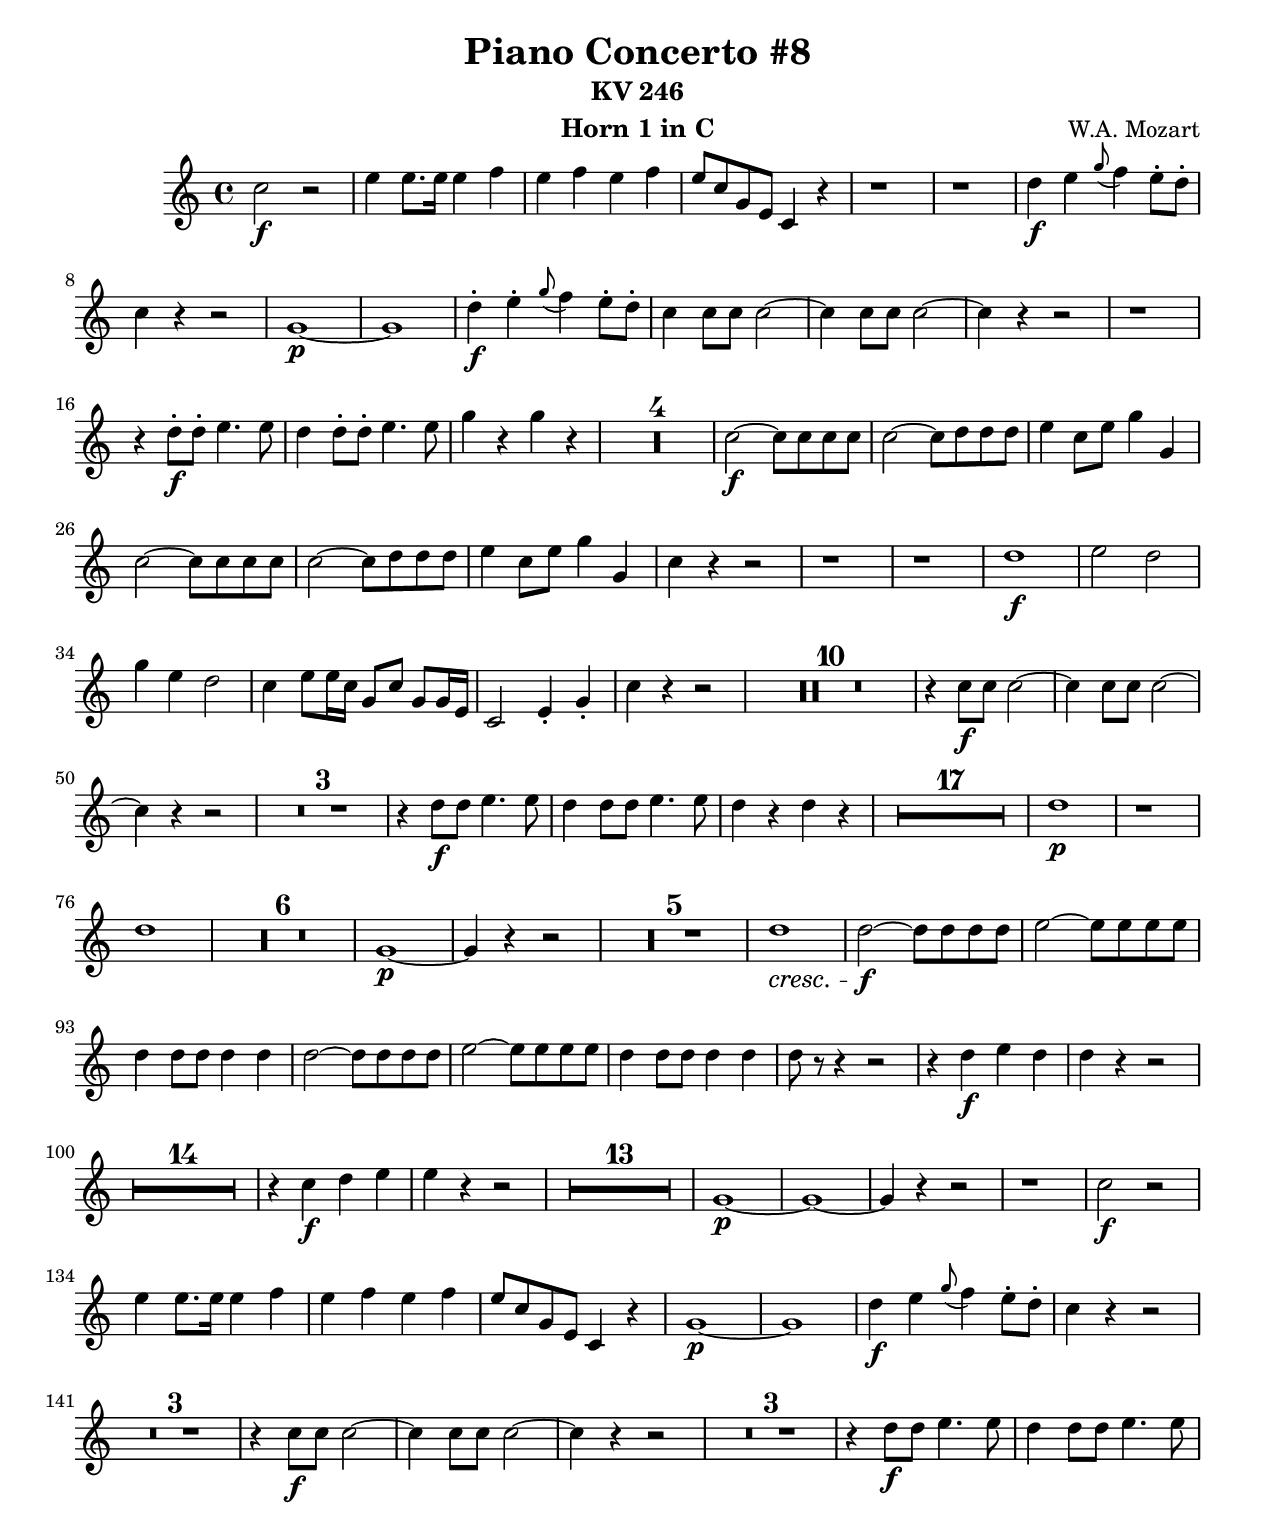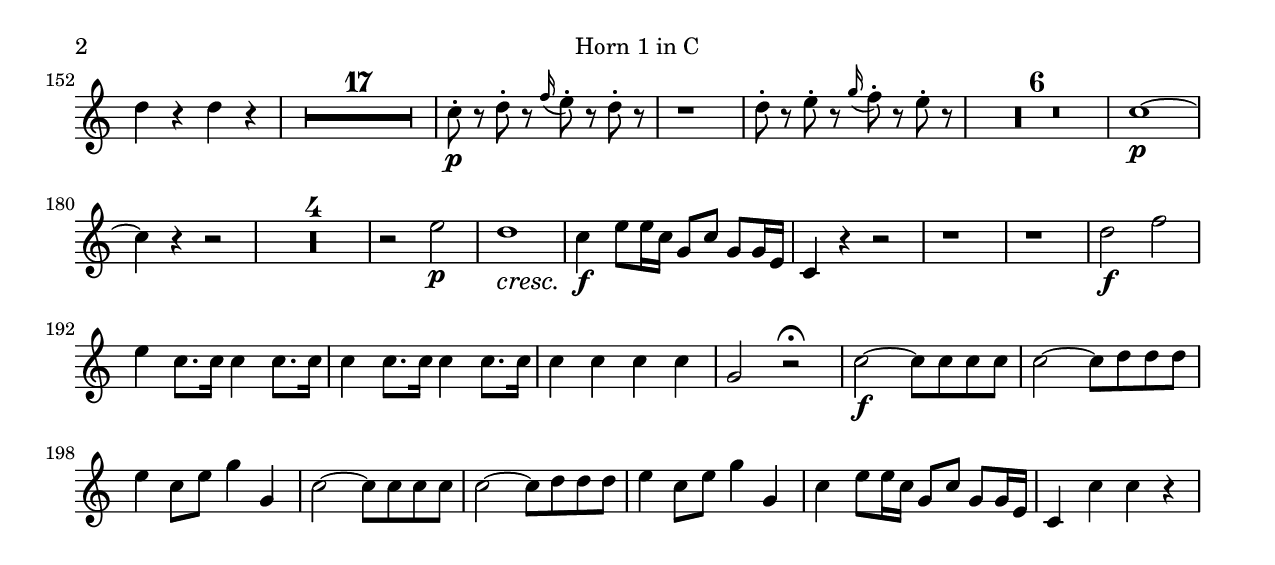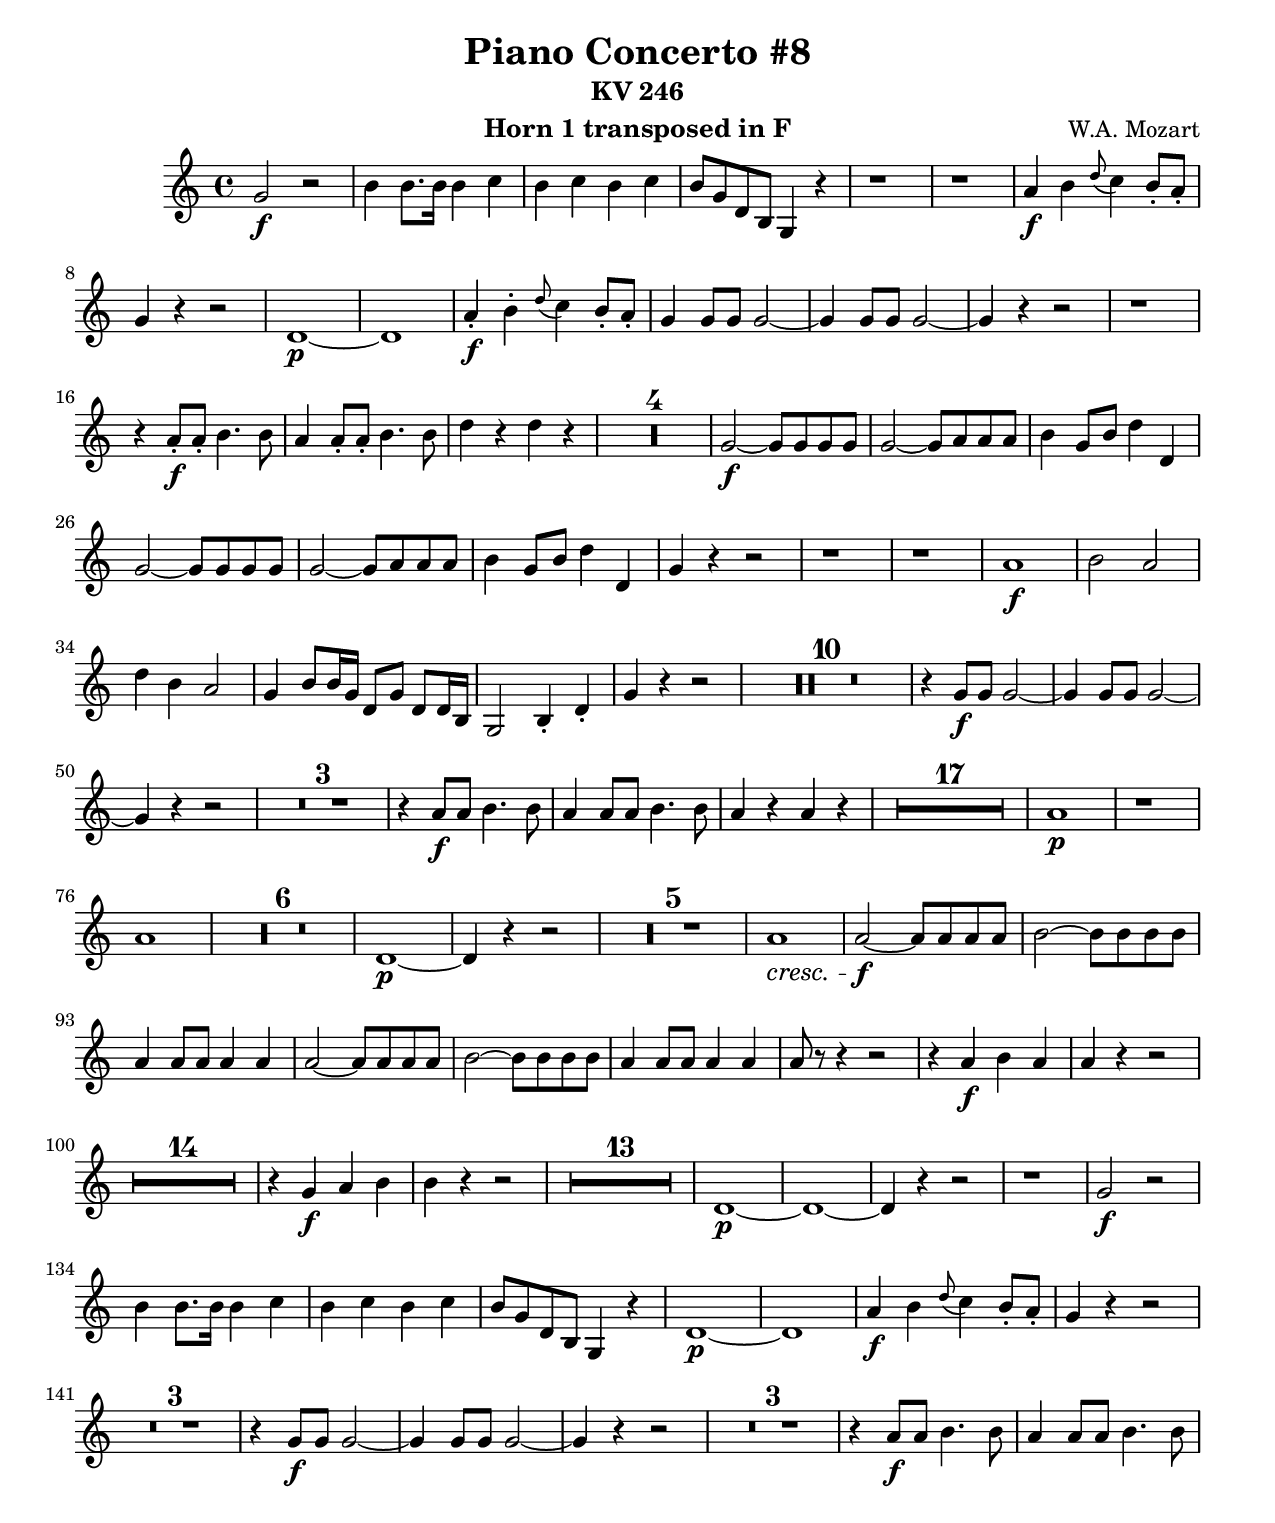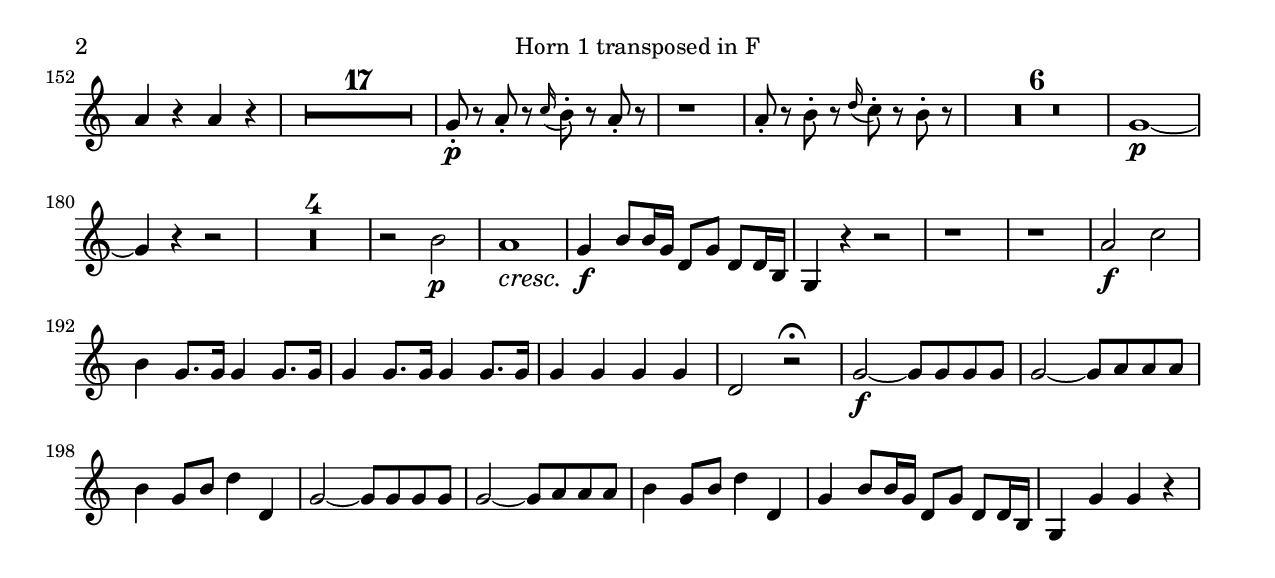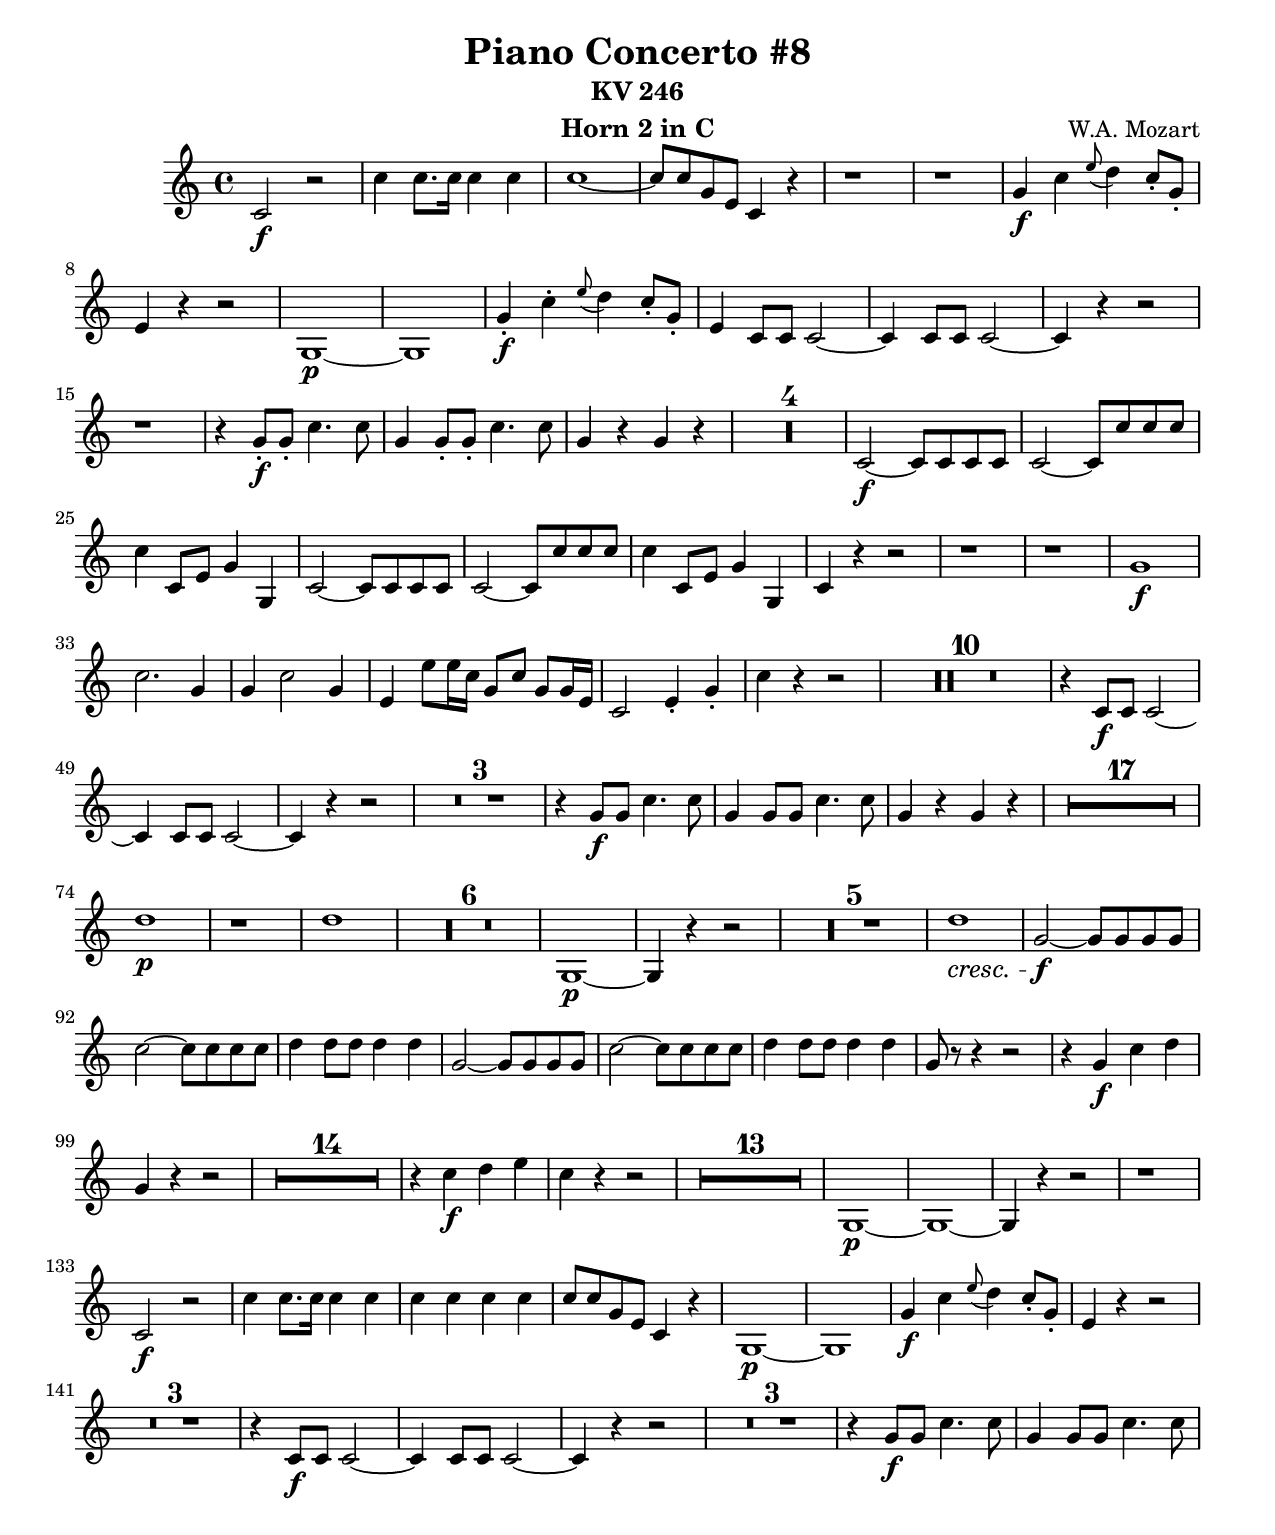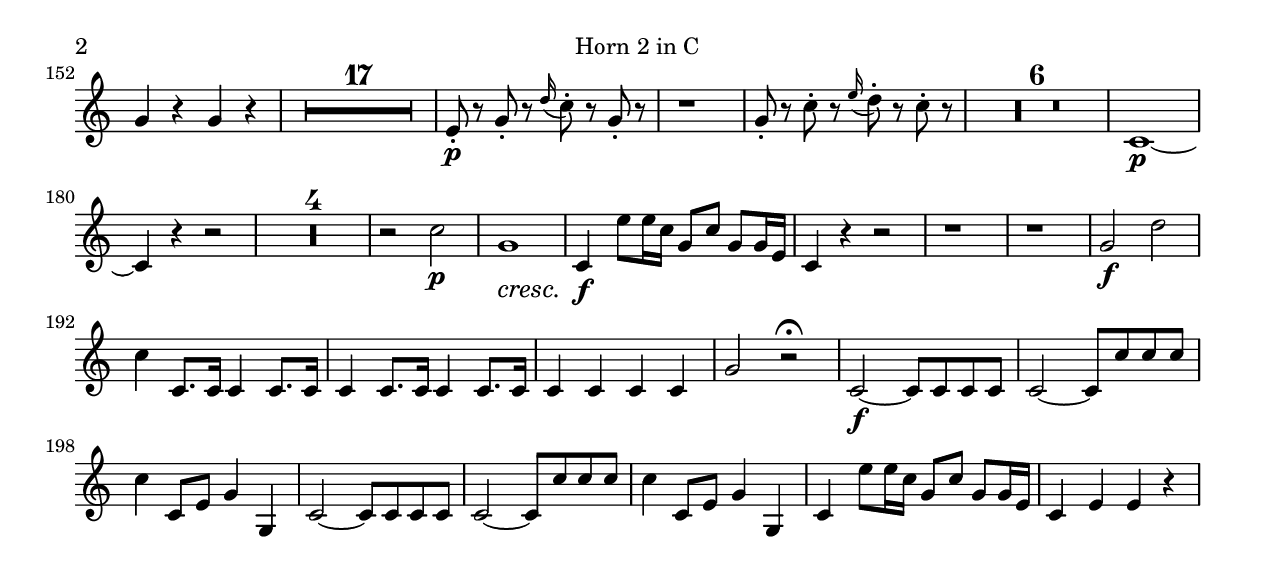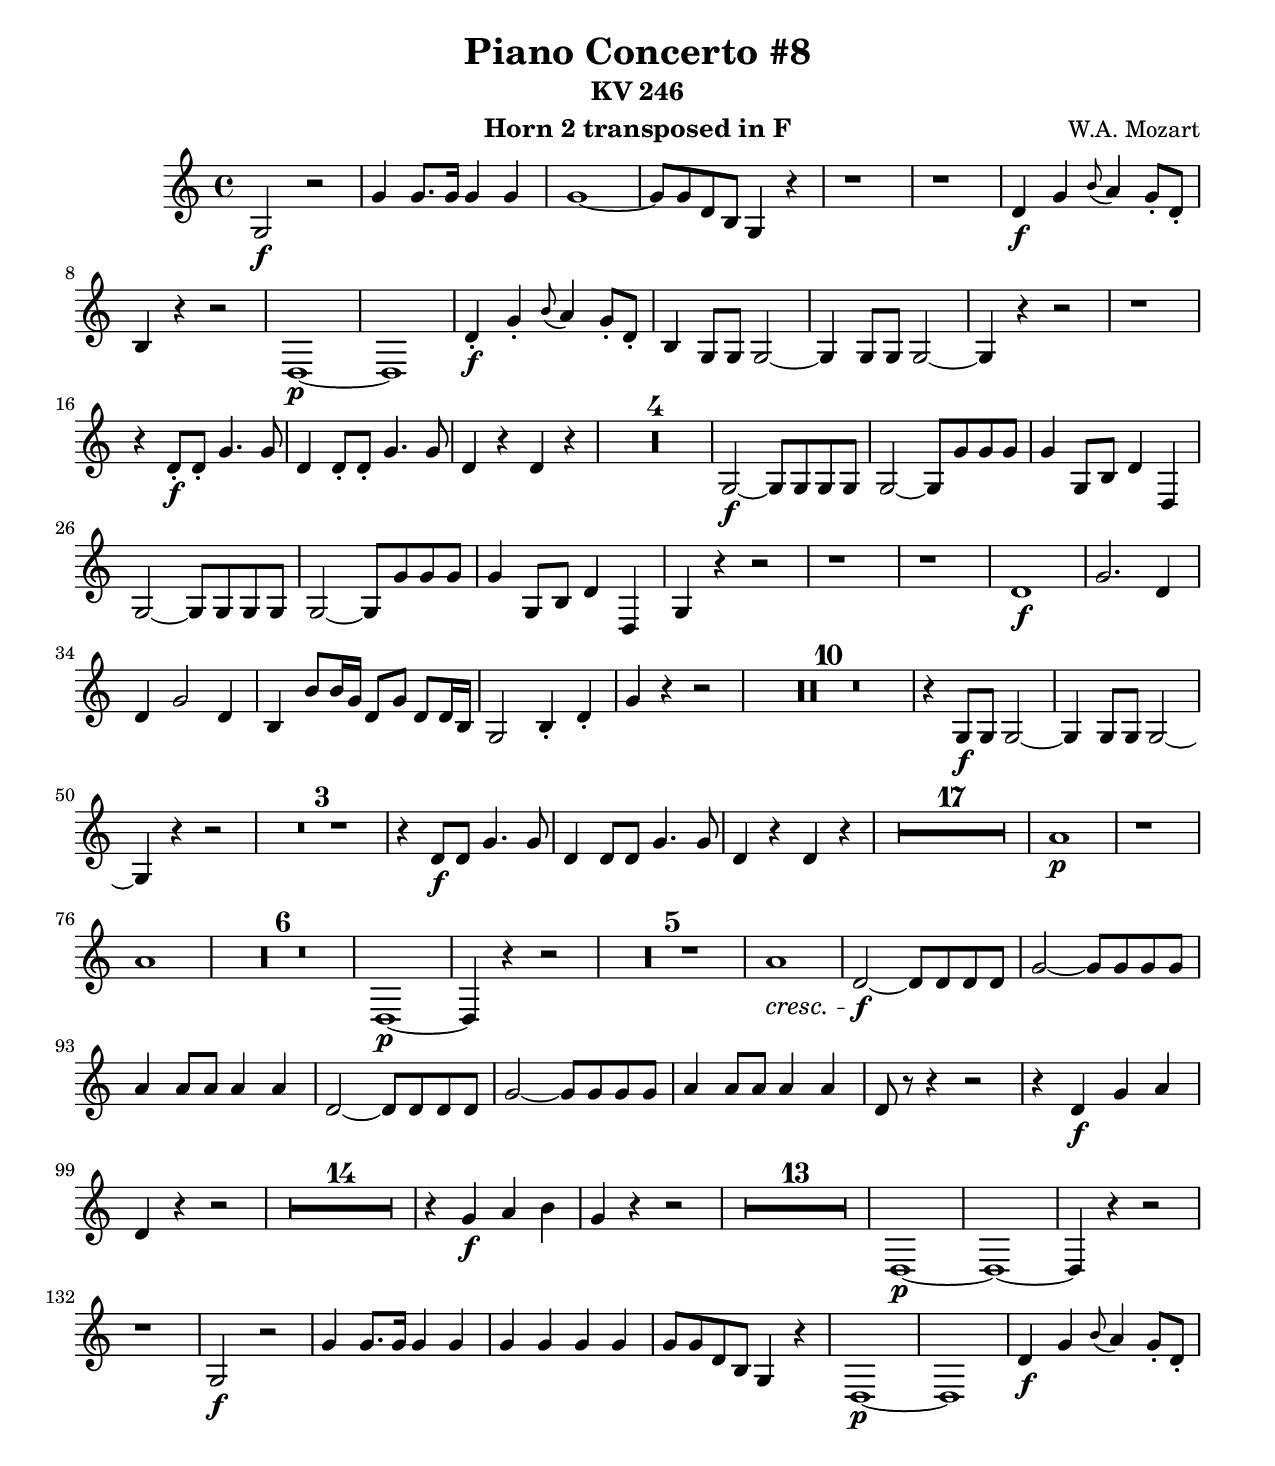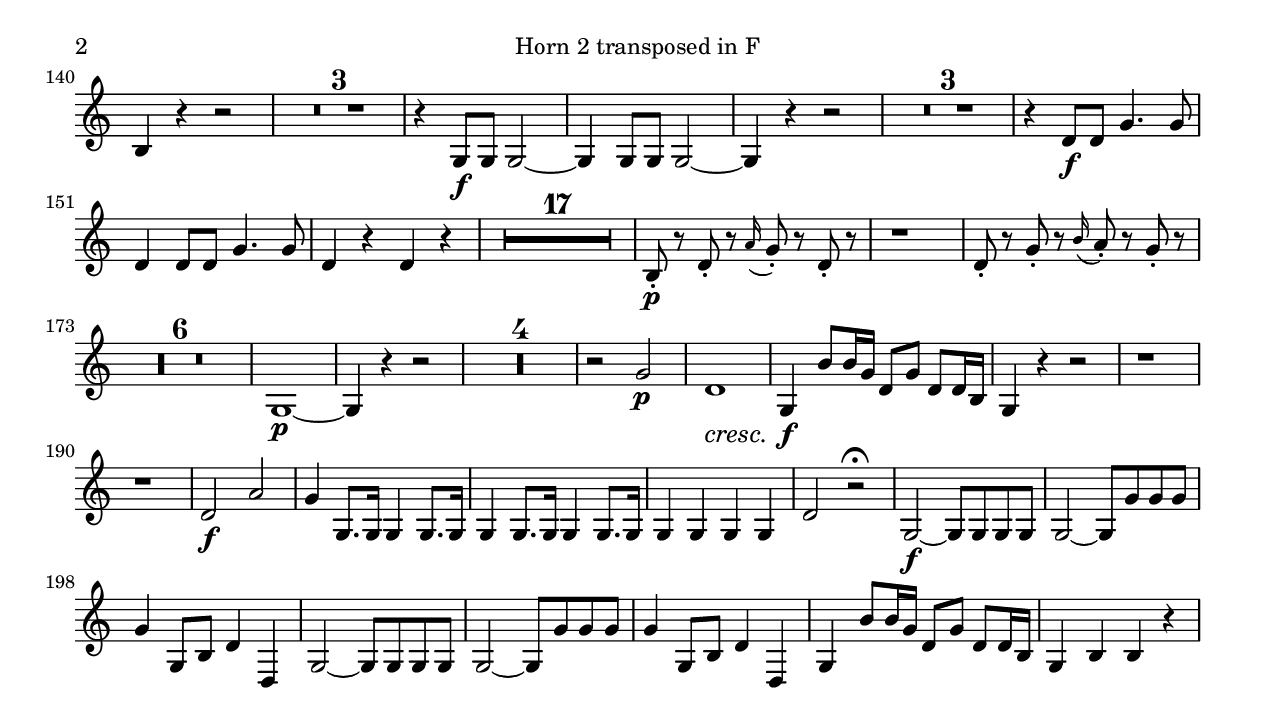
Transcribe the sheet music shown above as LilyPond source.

\version "2.11.57"

\paper
{
  #(set-paper-size "letter")
  %first-page-number = 2
  %#(define page-breaking ly:minimal-breaking)
  %#(define page-breaking ly:page-turn-breaking)
  ragged-bottom = ##t
  ragged-last-bottom = ##t
  left-margin = 0.5\in
  line-width = 7.5\in
  bottom-margin = 0.5\in
  top-margin = 0.5\in
}

hornI = \relative c'' {
   \time 4/4

	% bar 1
   c2\f r2 | e4 e8. e16 e4 f4 | e4 f e f | e8 c g e c4 r4 | r1 | r1 |
   d'4\f e4 \grace g8( f4) e8-. d-. | c4 r4 r2 | g1\p ~ | g1 | 

   % bar 11
   d'4\f-. e4-. \grace g8( f4) e8-. d-. | c4 c8 c c2 ~ | c4 c8 c c2 ~ | c4 r4 r2 | r1 |
   r4 d8-.\f d-. e4. e8 | d4 d8-. d-. e4. e8 | g4 r g r | R1*4

   %bar 23
   c,2\f ~ c8 c c c | c2 ~ c8 d8 d d | e4 c8 e g4 g,4 |
   c2 ~ c8 c c c | c2 ~ c8 d8 d d | e4 c8 e g4 g,4 | c4 r4 r2 | r1 | r1 |
   d1\f | e2 d2 | g4 e d2 | c4 e8 e16 c g8 c g g16 e | c2 e4-. g-. | c4 r4 r2 |

   %bar 38
   R1 * 10

   %bar 48
   r4 c8\f c c2 ~ | c4 c8 c c2 ~ | c4 r4 r2 | R1*3 |
   r4 d8\f d e4. e8 | d4 d8 d e4. e8 | d4 r d r |

   %bar 57
   R1*17 | d1\p | r1 | d1 | R1*6
   g,1\p ~ | g4 r4 r2 | R1*5 | d'1\cresc

   %bar 91
   d2\f ~ d8 d d d | e2 ~ e8 e e e | d4 d8 d d4 d | d2 ~ d8 d d d | e2 ~ e8 e e e | d4 d8 d d4 d | d8 r8 r4 r2
   r4 d4\f e d | d r4 r2 |

   %bar 100
   R1*14 | r4 c\f d e | e r r2 | R1*13

   %bar 129
   g,1\p ~ | g1 ~ | g4 r4 r 2 | r 1 | c2\f r2 | e4 e8. e16 e4 f | e f e f | e8 c g e c4 r4 |
   g'1\p ~ | g1 | d'4\f e4 \grace g8( f4) e8-. d-. | c4 r4 r2 | R1*3 |

   %bar 144
   r4 c8\f c c2 ~ | c4 c8 c c2 ~ | c4 r4 r2 | R1*3 | r4 d8\f d e4. e8 | d4 d8 d e4. e8 | d4 r d r |
   R1 * 17

   %bar 170
   c8-.\p r d-. r \grace f16( e8-.) r d-. r | r1 | d8-. r e-. r \grace g16( f8-.) r e-. r 
   R1*6 | c1\p ~ | c4 r4 r2 | R1*4

   %bar 185
   r2 e2\p | d1\cresc | c4\f e8 e16 c g8 c g g16 e | c4 r4 r2 | r1 | r1 |
   d'2\f f2 | e4 c8. c16 c4 c8. c16 | c4 c8. c16 c4 c8. c16 | c4 c c c | g2 r2\fermata 

   %bar 196
   c2\f ~ c8 c c c | c2 ~ c8 d d d | e4 c8 e g4 g,4 | c2 ~ c8 c c c | c2 ~ c8 d d d | e4 c8 e g4 g,4 |
   c4 e8 e16 c g8 c g g16 e | c4 c' c r ||
}

hornII = \relative c' {
   \time 4/4

	% bar 1
   c2\f r2 | c'4 c8. c16 c4 c4 | c1~ | c8 c g e c4 r4 | r1 | r1 |
   g'4\f c4 \grace e8( d4) c8-. g-. | e4 r4 r2 | g,1\p ~ | g1 | 

   % bar 11
   g'4\f-. c4-. \grace e8( d4) c8-. g-. | e4 c8 c c2 ~ | c4 c8 c c2 ~ | c4 r4 r2 | r1 |
   r4 g'8-.\f g-. c4. c8 | g4 g8-. g-. c4. c8 | g4 r g r | R1*4

   %bar 23
   c,2\f ~ c8 c c c | c2 ~ c8 c'8 c c | c4 c,8 e g4 g,4 |
   c2 ~ c8 c c c | c2 ~ c8 c'8 c c | c4 c,8 e g4 g,4 | c4 r4 r2 | r1 | r1 |
   g'1\f | c2. g4 | g4 c2 g4 | e4 e'8 e16 c g8 c g g16 e | c2 e4-. g-. | c4 r4 r2 |

   %bar 38
   R1 * 10

   %bar 48
   r4 c,8\f c c2 ~ | c4 c8 c c2 ~ | c4 r4 r2 | R1*3 |
   r4 g'8\f g c4. c8 | g4 g8 g c4. c8 | g4 r g r |

   %bar 57
   R1*17 | d'1\p | r1 | d1 | R1*6
   g,,1\p ~ | g4 r4 r2 | R1*5 | d''1\cresc

   %bar 91
   g,2\f ~ g8 g g g | c2 ~ c8 c c c | d4 d8 d d4 d | g,2 ~ g8 g g g | c2 ~ c8 c c c | d4 d8 d d4 d | g,8 r8 r4 r2
   r4 g4\f c d | g, r4 r2 |

   %bar 100
   R1*14 | r4 c\f d e | c r r2 | R1*13

   %bar 129
   g,1\p ~ | g1 ~ | g4 r4 r 2 | r 1 | c2\f r2 | c'4 c8. c16 c4 c | c c c c | c8 c g e c4 r4 |
   g1\p ~ | g1 | g'4\f c4 \grace e8( d4) c8-. g-. | e4 r4 r2 | R1*3 |

   %bar 144
   r4 c8\f c c2 ~ | c4 c8 c c2 ~ | c4 r4 r2 | R1*3 | r4 g'8\f g c4. c8 | g4 g8 g c4. c8 | g4 r g r |
   R1 * 17

   %bar 170
   e8-.\p r g-. r \grace d'16( c8-.) r g-. r | r1 | g8-. r c-. r \grace e16( d8-.) r c-. r 
   R1*6 | c,1\p ~ | c4 r4 r2 | R1*4

   %bar 185
   r2 c'2\p | g1\cresc | c,4\f e'8 e16 c g8 c g g16 e | c4 r4 r2 | r1 | r1 |
   g'2\f d'2 | c4 c,8. c16 c4 c8. c16 | c4 c8. c16 c4 c8. c16 | c4 c c c | g'2 r2\fermata 

   %bar 196
   c,2\f ~ c8 c c c | c2 ~ c8 c' c c | c4 c,8 e g4 g,4 | c2 ~ c8 c c c | c2 ~ c8 c' c c | c4 c,8 e g4 g,4 |
   c4 e'8 e16 c g8 c g g16 e | c4 e e r ||
}


\book
{
  \header {
    title="Piano Concerto #8"
    subtitle="KV 246"
    composer="W.A. Mozart"
    instrument="Horn 1 in C"
  }
  \score
  {
    \new Staff %\with { \consists "Page_turn_engraver" }
    {
      \override Score.PaperColumn #'keep-inside-line = ##t
      \override Score.NonMusicalPaperColumn #'keep-inside-line = ##t
      \set Score.skipBars = ##t
      << \hornI >>
    }
  }
}

\book
{
  \header {
    title="Piano Concerto #8"
    subtitle="KV 246"
    composer="W.A. Mozart"
    instrument="Horn 1 transposed in F"
  }
  \score
  {
    \new Staff %\with { \consists "Page_turn_engraver" }
    {
      \override Score.PaperColumn #'keep-inside-line = ##t
      \override Score.NonMusicalPaperColumn #'keep-inside-line = ##t
      \set Score.skipBars = ##t
      << \transpose c g, \hornI >>
    }
  }
}

\book
{
  \header {
    title="Piano Concerto #8"
    subtitle="KV 246"
    composer="W.A. Mozart"
    instrument="Horn 2 in C"
  }
  \score
  {
    \new Staff %\with { \consists "Page_turn_engraver" }
    {
      \override Score.PaperColumn #'keep-inside-line = ##t
      \override Score.NonMusicalPaperColumn #'keep-inside-line = ##t
      \set Score.skipBars = ##t
      << \hornII >>
    }
  }
}

\book
{
  \header {
    title="Piano Concerto #8"
    subtitle="KV 246"
    composer="W.A. Mozart"
    instrument="Horn 2 transposed in F"
  }
  \score
  {
    \new Staff %\with { \consists "Page_turn_engraver" }
    {
      \override Score.PaperColumn #'keep-inside-line = ##t
      \override Score.NonMusicalPaperColumn #'keep-inside-line = ##t
      \set Score.skipBars = ##t
      << \transpose c g, \hornII >>
    }
  }
}
